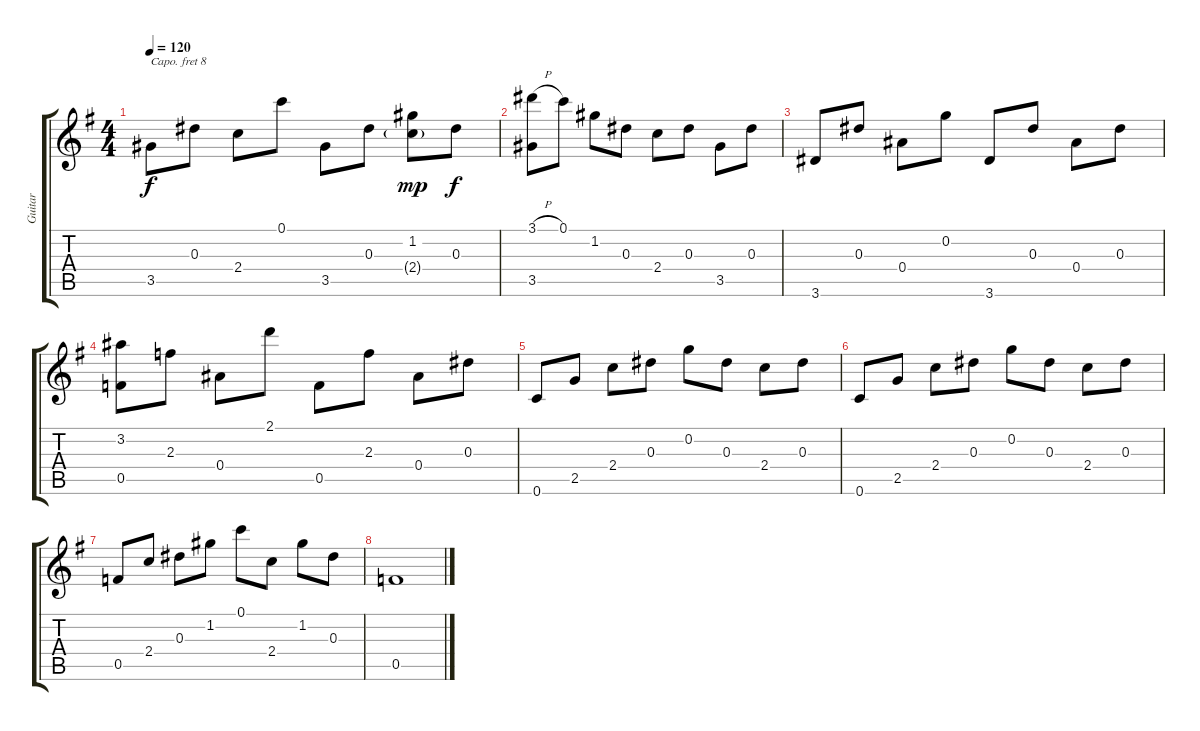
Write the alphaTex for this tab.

\track ("Guitar" "Guitar") {instrument acousticguitarnylon}
\staff {score tabs}
\capo 8
\tuning (E4 B3 G3 D3 A2 E2) {hide}
\ts (4 4)
\tempo 120
\clef g2
\ks g
3.5.8{dy f} 0.3.8 2.4.8 0.1.8 3.5.8 0.3.8 (1.2 2.4{g}).8{dy mp} 0.3.8{dy f} |
(3.1{h} 3.5).8 0.1.8 1.2.8 0.3.8 2.4.8 0.3.8 3.5.8 0.3.8 |
3.6.8 0.3.8 0.4.8 0.2.8 3.6.8 0.3.8 0.4.8 0.3.8 |
(3.2 0.5).8 2.3.8 0.4.8 2.1.8 0.5.8 2.3.8 0.4.8 0.3.8 |
0.6.8 2.5.8 2.4.8 0.3.8 0.2.8 0.3.8 2.4.8 0.3.8 |
0.6.8 2.5.8 2.4.8 0.3.8 0.2.8 0.3.8 2.4.8 0.3.8 |
0.5.8 2.4.8 0.3.8 1.2.8 0.1.8 2.4.8 1.2.8 0.3.8 |
0.5.1
